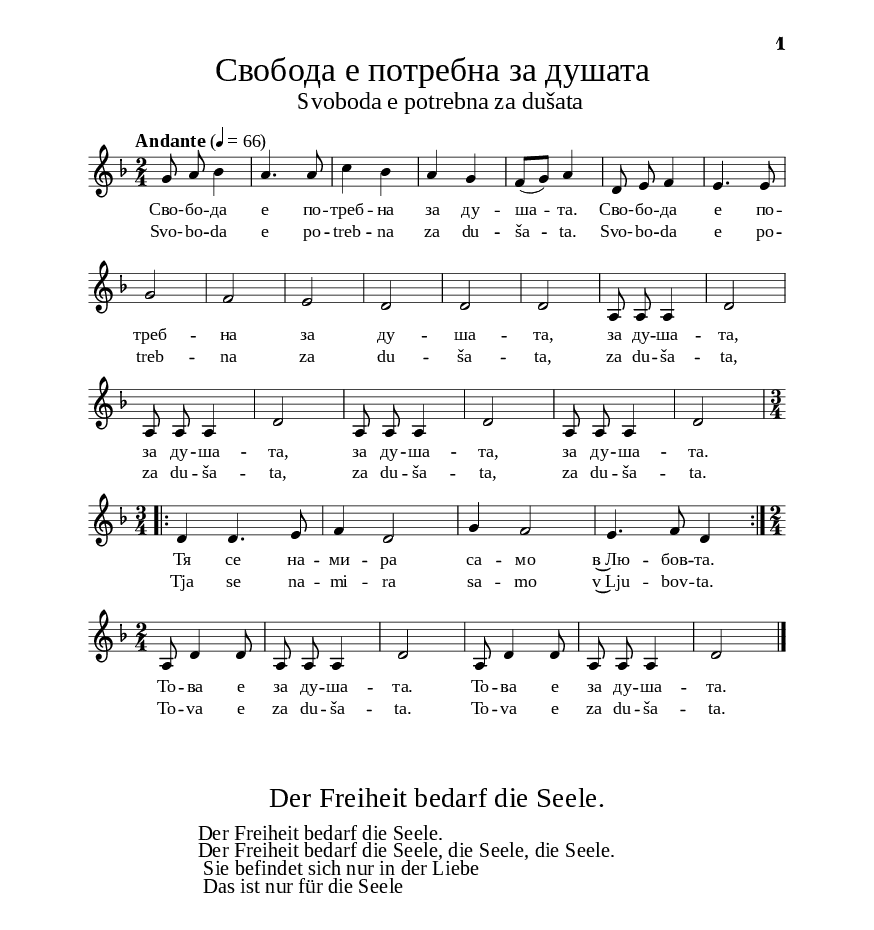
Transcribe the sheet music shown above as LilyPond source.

\version "2.24.3"

% include paper part and global functions
\include "include/globals.ily"

\bookpart {
  \label #'ref169_2
  \tocItem \markup "Свобода е потребна за душата – Svoboda e potrebna za dušata "
  \include "include/bookpart-paper.ily"
  \score {
    \include "include/score-layout.ily"

    \new Voice \absolute {
      \clef treble
      \key d \minor
      \time 2/4
      \tempoFunc "Andante" 4 "66"
      \autoBeamOff

      g'8 a'8 bes'4 | % 2
      a'4.  a'8 | c''4  bes'4 | a'4 g'| % 3
      f'8 ([g'8]) a'4 |  % 4
      d'8  e'8 f'4 | % 5
      e'4. e'8 | \break
      g'2 | f'2 | e'2 | d'2 | d'2 | d'2 | a8 a8 a4 | d'2 | \break

      a8 a8 a4 | d'2 |a8 a8 a4 | d'2 |a8 a8 a4 | d'2 | \break
      \time 3/4 \bar ".|:-|" d'4 d'4. e'8| f'4 d'2 | g'4 f'2 | e'4. f'8 d'4  \bar ":|." \break

      \time 2/4 a8 d'4 d'8 | a8 a8 a4 | d'2|  a8 d'4 d'8 | a8 a8 a4 | d'2 \bar "|."
    }
    \addlyrics {
      "Сво-" -- бо -- да е по -- треб -- на
      за ду -- ша -- та. "Сво-" -- бо
      -- да е по -- треб -- на за ду --
      ша -- та, за ду -- ша -- та, за ду
      -- ша -- та, за ду
      -- ша -- та, за ду
      -- ша -- та. Тя се на -- ми -- ра са -- мо в~Лю -- бов -- та.
      То -- ва е за ду -- ша -- та. То -- ва е за ду -- ша -- та.
    }
    \addlyrics {
      "Svo-" -- bo -- da e po -- treb -- na
      za du -- ša -- ta. "Svo-" -- bo
      -- da e po -- treb -- na za du --
      ša -- ta, za du -- ša -- ta, za du
      -- ša -- ta, za du
      -- ša -- ta, za du
      -- ša -- ta. Tja se na -- mi -- ra sa -- mo v~Lju -- bov -- ta.
      To -- va e za du -- ša -- ta. To -- va e za du -- ša -- ta.
    }
    \header {
      title = \titleFunc "Свобода е потребна за душата "" Svoboda e potrebna za dušata"
    }

    \midi{}

  } % score

  \markup \vspace #3

  % include foreign translation(s) of the song
  \version "2.24.3"

\markup \fill-line { \fontsize #deTitleFontSize "Der Freiheit bedarf die Seele." }

\markup \null
\markup \null
\markup \abs-fontsize #10 {
   \hspace #15
  \override #`(baseline-skip . ,deCoupletBaselineSkip)

  \column {

  \line { "Der Freiheit bedarf die Seele." }
  \line { "Der Freiheit bedarf die Seele, die Seele, die Seele. " }
   \line { " Sie befindet sich nur in der Liebe " }
   \line { " Das ist nur für die Seele " }

  }
}




} % bookpart

% Più mosso
%
